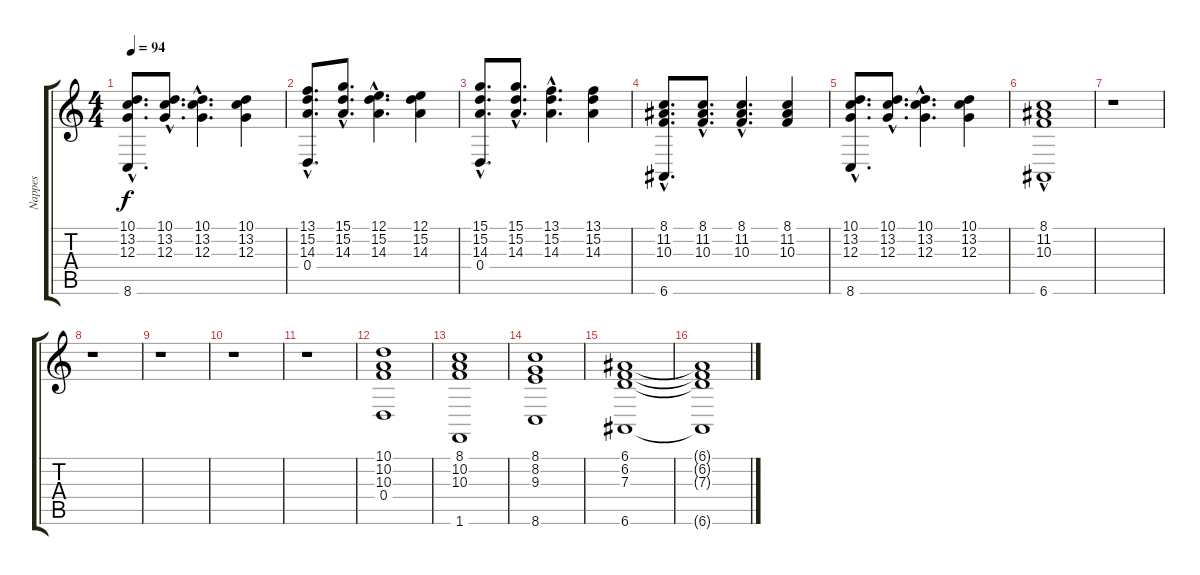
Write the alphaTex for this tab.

\track ("Nappes" "Nappes") {instrument synthstrings2}
\staff {score tabs}
\tuning (E4 B3 G3 D3 A2 E2) {hide}
\ts (4 4)
\tempo 94
\clef g2
\ks c
(10.1{hac} 13.2{hac} 12.3{hac} 8.6).8{d dy f} (10.1{hac} 13.2{hac} 12.3{hac}).8{d} (10.1{hac} 13.2{hac} 12.3{hac}).4{d} (10.1 13.2 12.3).4 |
(13.1{hac} 15.2{hac} 14.3{hac} 0.4).8{d} (15.1{hac} 15.2{hac} 14.3{hac}).8{d} (12.1{hac} 15.2{hac} 14.3{hac}).4{d} (12.1 15.2 14.3).4 |
(15.1{hac} 15.2{hac} 14.3{hac} 0.4).8{d} (15.1{hac} 15.2{hac} 14.3{hac}).8{d} (13.1{hac} 15.2{hac} 14.3{hac}).4{d} (13.1 15.2 14.3).4 |
(8.1{hac} 11.2{hac} 10.3{hac} 6.6).8{d} (8.1{hac} 11.2{hac} 10.3{hac}).8{d} (8.1{hac} 11.2{hac} 10.3{hac}).4{d} (8.1 11.2 10.3).4 |
(10.1{hac} 13.2{hac} 12.3{hac} 8.6).8{d} (10.1{hac} 13.2{hac} 12.3{hac}).8{d} (10.1{hac} 13.2{hac} 12.3{hac}).4{d} (10.1 13.2 12.3).4 |
(8.1{hac} 11.2{hac} 10.3{hac} 6.6).1 |
r.1 |
r.1 |
r.1 |
r.1 |
r.1 |
(10.1 10.2 10.3 0.4).1 |
(8.1 10.2 10.3 1.6).1 |
(8.1 8.2 9.3 8.6).1 |
(6.1 6.2 7.3 6.6).1 |
(6.1{t} 6.2{t} 7.3{t} 6.6{t}).1
